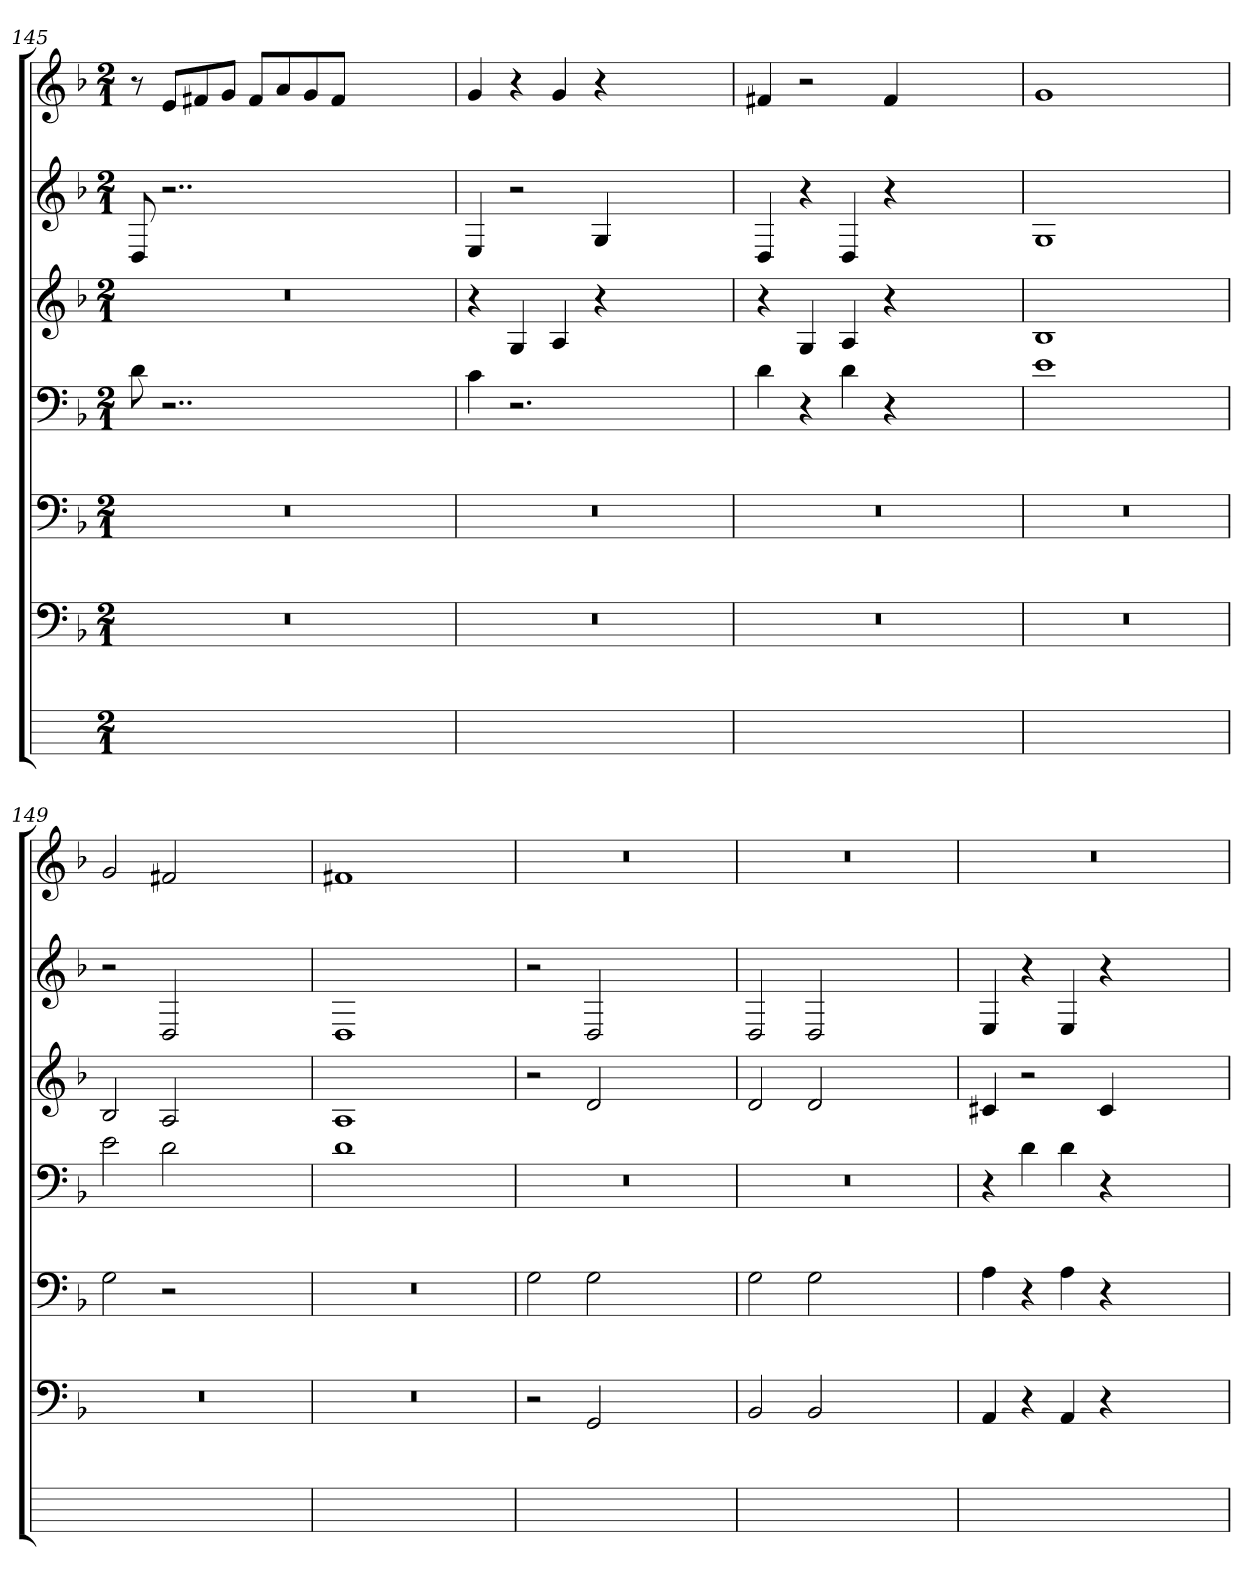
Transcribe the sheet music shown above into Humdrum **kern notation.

**kern	**kern	**kern	**kern	**kern	**kern	**kern
*part7	*part6	*part5	*part4	*part3	*part2	*part1
*staff7	*staff6	*staff5	*staff4	*staff3	*staff2	*staff1
*	*clefF4	*clefF4	*clefF4	*clefG2	*clefG2	*clefG2
*	*k[b-]	*k[b-]	*k[b-]	*k[b-]	*k[b-]	*k[b-]
*	*F:	*F:	*F:	*F:	*F:	*F:
*M2/1	*M2/1	*M2/1	*M2/1	*M2/1	*M2/1	*M2/1
=145	=145	=145	=145	=145	=145	=145
0ryy	0r	0r	8d	0r	8D	8r
.	.	.	2..r	.	2..r	8eiL
.	.	.	.	.	.	8f#Xi
.	.	.	.	.	.	8giJ
.	.	.	.	.	.	8f#jL
.	.	.	.	.	.	8ai
.	.	.	.	.	.	8gi
.	.	.	.	.	.	8f#iJ
.	.	.	1ryy	.	1ryy	1ryy
=146	=146	=146	=146	=146	=146	=146
0ryy	0r	0r	4c	4r	4E	4g
.	.	.	2.r	4Gi	2r	4r
.	.	.	.	4AZ	.	4gV
.	.	.	.	4r	4Gi	4r
.	.	.	1ryy	1ryy	1ryy	1ryy
=147	=147	=147	=147	=147	=147	=147
0ryy	0r	0r	4d	4r	4D	4f#Xj
.	.	.	4r	4Gi	4r	2r
.	.	.	4dV	4A	4DV	.
.	.	.	4r	4r	4r	4f#i
.	.	.	1ryy	1ryy	1ryy	1ryy
=148	=148	=148	=148	=148	=148	=148
0ryy	0r	0r	1e	1B-	1G	1g
.	.	.	1ryy	1ryy	1ryy	1ryy
=149	=149	=149	=149	=149	=149	=149
0ryy	0r	2GV	2eV	2B-V	2r	2gV
.	.	2r	2d	2A	2D	2f#Xj
.	.	1ryy	1ryy	1ryy	1ryy	1ryy
=150	=150	=150	=150	=150	=150	=150
0ryy	0r	0r	1d	1A	1D	1f#Xj
.	.	.	1ryy	1ryy	1ryy	1ryy
=151	=151	=151	=151	=151	=151	=151
0ryy	2r	2G	0r	2r	2r	0r
.	2GG	2GV	.	2d	2D	.
.	1ryy	1ryy	.	1ryy	1ryy	.
=152	=152	=152	=152	=152	=152	=152
0ryy	2BB-	2G	0r	2d	2D	0r
.	2BB-	2G	.	2d	2D	.
.	1ryy	1ryy	.	1ryy	1ryy	.
=153	=153	=153	=153	=153	=153	=153
0ryy	4AA	4A	4r	4c#Xj	4E	0r
.	4r	4r	4di	2r	4r	.
.	4AAV	4AV	4dV	.	4EV	.
.	4r	4r	4r	4c#i	4r	.
.	1ryy	1ryy	1ryy	1ryy	1ryy	.
=	=	=	=	=	=	=
*-	*-	*-	*-	*-	*-	*-
